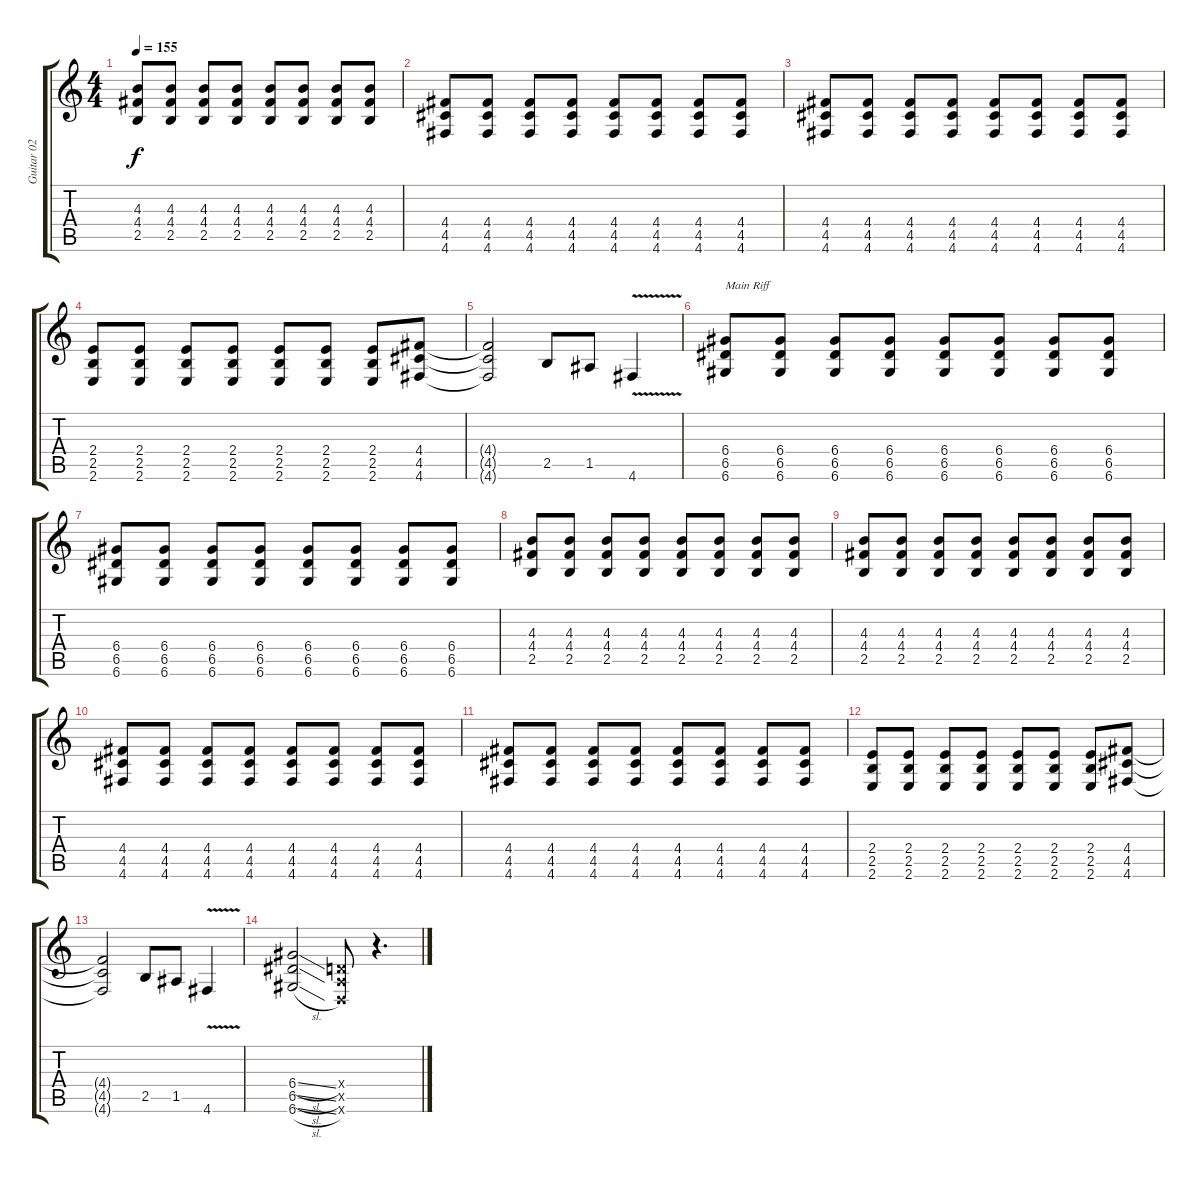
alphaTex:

\track ("Guitar 02" "Guitar 02") {instrument distortionguitar}
\staff {score tabs}
\tuning (E4 B3 G3 D3 A2 D2) {hide}
\ts (4 4)
\tempo 155
\clef g2
\ks c
(4.3 4.4 2.5).8{dy f} (4.3 4.4 2.5).8 (4.3 4.4 2.5).8 (4.3 4.4 2.5).8 (4.3 4.4 2.5).8 (4.3 4.4 2.5).8 (4.3 4.4 2.5).8 (4.3 4.4 2.5).8 |
(4.4 4.5 4.6).8 (4.4 4.5 4.6).8 (4.4 4.5 4.6).8 (4.4 4.5 4.6).8 (4.4 4.5 4.6).8 (4.4 4.5 4.6).8 (4.4 4.5 4.6).8 (4.4 4.5 4.6).8 |
(4.4 4.5 4.6).8 (4.4 4.5 4.6).8 (4.4 4.5 4.6).8 (4.4 4.5 4.6).8 (4.4 4.5 4.6).8 (4.4 4.5 4.6).8 (4.4 4.5 4.6).8 (4.4 4.5 4.6).8 |
(2.4 2.5 2.6).8 (2.4 2.5 2.6).8 (2.4 2.5 2.6).8 (2.4 2.5 2.6).8 (2.4 2.5 2.6).8 (2.4 2.5 2.6).8 (2.4 2.5 2.6).8 (4.4 4.5 4.6).8 |
(4.4{t} 4.5{t} 4.6{t}).2 2.5.8 1.5.8 4.6{v}.4 |
(6.4 6.5 6.6).8{txt "Main Riff"} (6.4 6.5 6.6).8 (6.4 6.5 6.6).8 (6.4 6.5 6.6).8 (6.4 6.5 6.6).8 (6.4 6.5 6.6).8 (6.4 6.5 6.6).8 (6.4 6.5 6.6).8 |
(6.4 6.5 6.6).8 (6.4 6.5 6.6).8 (6.4 6.5 6.6).8 (6.4 6.5 6.6).8 (6.4 6.5 6.6).8 (6.4 6.5 6.6).8 (6.4 6.5 6.6).8 (6.4 6.5 6.6).8 |
(4.3 4.4 2.5).8 (4.3 4.4 2.5).8 (4.3 4.4 2.5).8 (4.3 4.4 2.5).8 (4.3 4.4 2.5).8 (4.3 4.4 2.5).8 (4.3 4.4 2.5).8 (4.3 4.4 2.5).8 |
(4.3 4.4 2.5).8 (4.3 4.4 2.5).8 (4.3 4.4 2.5).8 (4.3 4.4 2.5).8 (4.3 4.4 2.5).8 (4.3 4.4 2.5).8 (4.3 4.4 2.5).8 (4.3 4.4 2.5).8 |
(4.4 4.5 4.6).8 (4.4 4.5 4.6).8 (4.4 4.5 4.6).8 (4.4 4.5 4.6).8 (4.4 4.5 4.6).8 (4.4 4.5 4.6).8 (4.4 4.5 4.6).8 (4.4 4.5 4.6).8 |
(4.4 4.5 4.6).8 (4.4 4.5 4.6).8 (4.4 4.5 4.6).8 (4.4 4.5 4.6).8 (4.4 4.5 4.6).8 (4.4 4.5 4.6).8 (4.4 4.5 4.6).8 (4.4 4.5 4.6).8 |
(2.4 2.5 2.6).8 (2.4 2.5 2.6).8 (2.4 2.5 2.6).8 (2.4 2.5 2.6).8 (2.4 2.5 2.6).8 (2.4 2.5 2.6).8 (2.4 2.5 2.6).8 (4.4 4.5 4.6).8 |
(4.4{t} 4.5{t} 4.6{t}).2 2.5.8 1.5.8 4.6{v}.4 |
(6.4{sl} 6.5{sl} 6.6{sl}).2 (0.4{x} 0.5{x} 0.6{x}).8 r.4{d}
